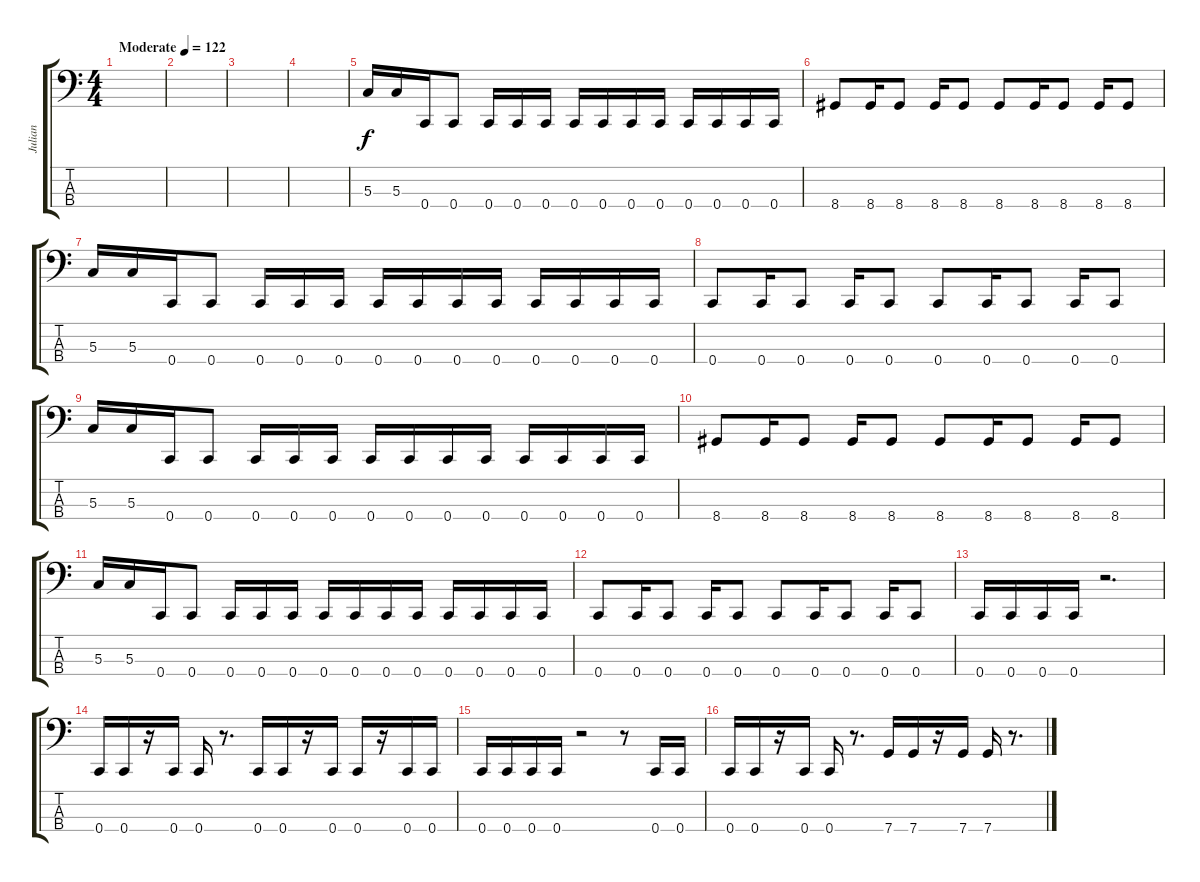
\track ("Julian" "Julian") {instrument electricbasspick}
\staff {score tabs}
\tuning (F2 C2 G1 C1) {hide}
\ts (4 4)
\tempo (122 "Moderate")
\clef f4
\ks c
|
|
|
|
5.3.16 5.3.16 0.4.16 0.4.8 0.4.16 0.4.16 0.4.16 0.4.16 0.4.16 0.4.16 0.4.16 0.4.16 0.4.16 0.4.16 0.4.16 |
8.4.8 8.4.16 8.4.8 8.4.16 8.4.8 8.4.8 8.4.16 8.4.8 8.4.16 8.4.8 |
5.3.16 5.3.16 0.4.16 0.4.8 0.4.16 0.4.16 0.4.16 0.4.16 0.4.16 0.4.16 0.4.16 0.4.16 0.4.16 0.4.16 0.4.16 |
0.4.8 0.4.16 0.4.8 0.4.16 0.4.8 0.4.8 0.4.16 0.4.8 0.4.16 0.4.8 |
5.3.16 5.3.16 0.4.16 0.4.8 0.4.16 0.4.16 0.4.16 0.4.16 0.4.16 0.4.16 0.4.16 0.4.16 0.4.16 0.4.16 0.4.16 |
8.4.8 8.4.16 8.4.8 8.4.16 8.4.8 8.4.8 8.4.16 8.4.8 8.4.16 8.4.8 |
5.3.16 5.3.16 0.4.16 0.4.8 0.4.16 0.4.16 0.4.16 0.4.16 0.4.16 0.4.16 0.4.16 0.4.16 0.4.16 0.4.16 0.4.16 |
0.4.8 0.4.16 0.4.8 0.4.16 0.4.8 0.4.8 0.4.16 0.4.8 0.4.16 0.4.8 |
0.4.16 0.4.16 0.4.16 0.4.16 r.2{d} |
0.4.16 0.4.16 r.16 0.4.16 0.4.16 r.8{d} 0.4.16 0.4.16 r.16 0.4.16 0.4.16 r.16 0.4.16 0.4.16 |
0.4.16 0.4.16 0.4.16 0.4.16 r.2 r.8 0.4.16 0.4.16 |
0.4.16 0.4.16 r.16 0.4.16 0.4.16 r.8{d} 7.4.16 7.4.16 r.16 7.4.16 7.4.16 r.8{d}
